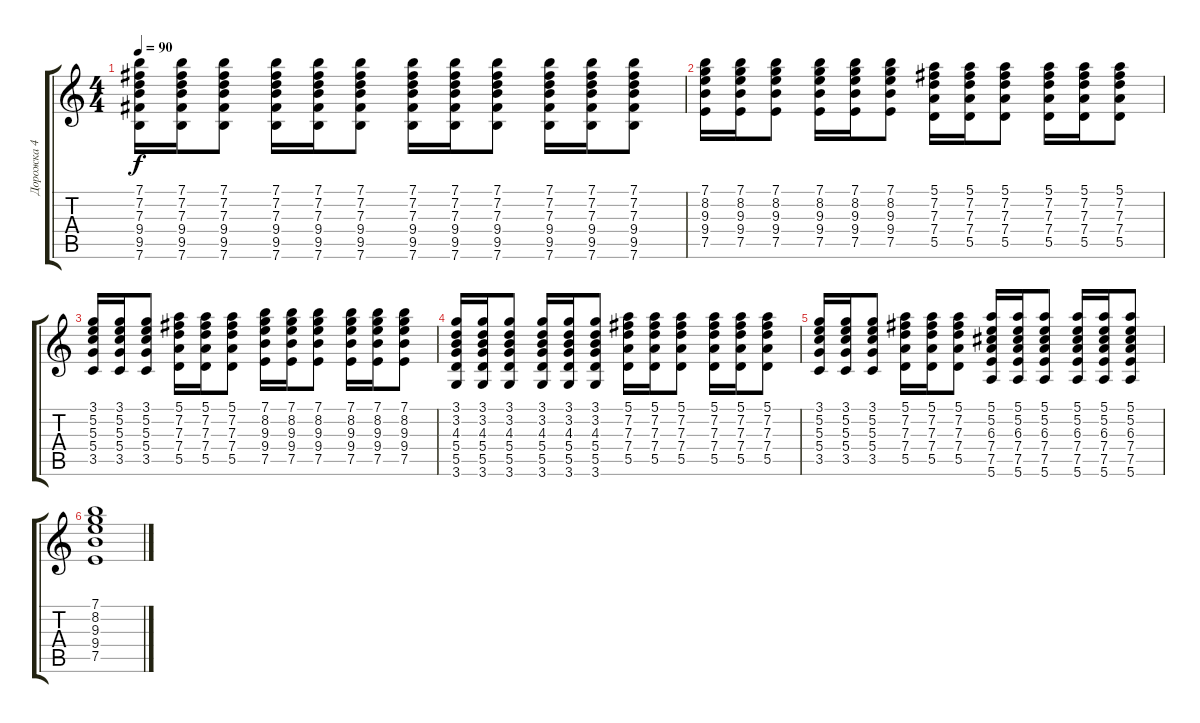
\track ("Дорожка 4" "Дорожка 4") {instrument electricguitarclean}
\staff {score tabs}
\tuning (E4 B3 G3 D3 A2 E2) {hide}
\ts (4 4)
\tempo 90
\clef g2
\ks c
(7.1 7.2 7.3 9.4 9.5 7.6).16{dy f} (7.1 7.2 7.3 9.4 9.5 7.6).16 (7.1 7.2 7.3 9.4 9.5 7.6).8 (7.1 7.2 7.3 9.4 9.5 7.6).16 (7.1 7.2 7.3 9.4 9.5 7.6).16 (7.1 7.2 7.3 9.4 9.5 7.6).8 (7.1 7.2 7.3 9.4 9.5 7.6).16 (7.1 7.2 7.3 9.4 9.5 7.6).16 (7.1 7.2 7.3 9.4 9.5 7.6).8 (7.1 7.2 7.3 9.4 9.5 7.6).16 (7.1 7.2 7.3 9.4 9.5 7.6).16 (7.1 7.2 7.3 9.4 9.5 7.6).8 |
(7.1 8.2 9.3 9.4 7.5).16 (7.1 8.2 9.3 9.4 7.5).16 (7.1 8.2 9.3 9.4 7.5).8 (7.1 8.2 9.3 9.4 7.5).16 (7.1 8.2 9.3 9.4 7.5).16 (7.1 8.2 9.3 9.4 7.5).8 (5.1 7.2 7.3 7.4 5.5).16 (5.1 7.2 7.3 7.4 5.5).16 (5.1 7.2 7.3 7.4 5.5).8 (5.1 7.2 7.3 7.4 5.5).16 (5.1 7.2 7.3 7.4 5.5).16 (5.1 7.2 7.3 7.4 5.5).8 |
(3.1 5.2 5.3 5.4 3.5).16 (3.1 5.2 5.3 5.4 3.5).16 (3.1 5.2 5.3 5.4 3.5).8 (5.1 7.2 7.3 7.4 5.5).16 (5.1 7.2 7.3 7.4 5.5).16 (5.1 7.2 7.3 7.4 5.5).8 (7.1 8.2 9.3 9.4 7.5).16 (7.1 8.2 9.3 9.4 7.5).16 (7.1 8.2 9.3 9.4 7.5).8 (7.1 8.2 9.3 9.4 7.5).16 (7.1 8.2 9.3 9.4 7.5).16 (7.1 8.2 9.3 9.4 7.5).8 |
(3.1 3.2 4.3 5.4 5.5 3.6).16 (3.1 3.2 4.3 5.4 5.5 3.6).16 (3.1 3.2 4.3 5.4 5.5 3.6).8 (3.1 3.2 4.3 5.4 5.5 3.6).16 (3.1 3.2 4.3 5.4 5.5 3.6).16 (3.1 3.2 4.3 5.4 5.5 3.6).8 (5.1 7.2 7.3 7.4 5.5).16 (5.1 7.2 7.3 7.4 5.5).16 (5.1 7.2 7.3 7.4 5.5).8 (5.1 7.2 7.3 7.4 5.5).16 (5.1 7.2 7.3 7.4 5.5).16 (5.1 7.2 7.3 7.4 5.5).8 |
(3.1 5.2 5.3 5.4 3.5).16 (3.1 5.2 5.3 5.4 3.5).16 (3.1 5.2 5.3 5.4 3.5).8 (5.1 7.2 7.3 7.4 5.5).16 (5.1 7.2 7.3 7.4 5.5).16 (5.1 7.2 7.3 7.4 5.5).8 (5.1 5.2 6.3 7.4 7.5 5.6).16 (5.1 5.2 6.3 7.4 7.5 5.6).16 (5.1 5.2 6.3 7.4 7.5 5.6).8 (5.1 5.2 6.3 7.4 7.5 5.6).16 (5.1 5.2 6.3 7.4 7.5 5.6).16 (5.1 5.2 6.3 7.4 7.5 5.6).8 |
(7.1 8.2 9.3 9.4 7.5).1
